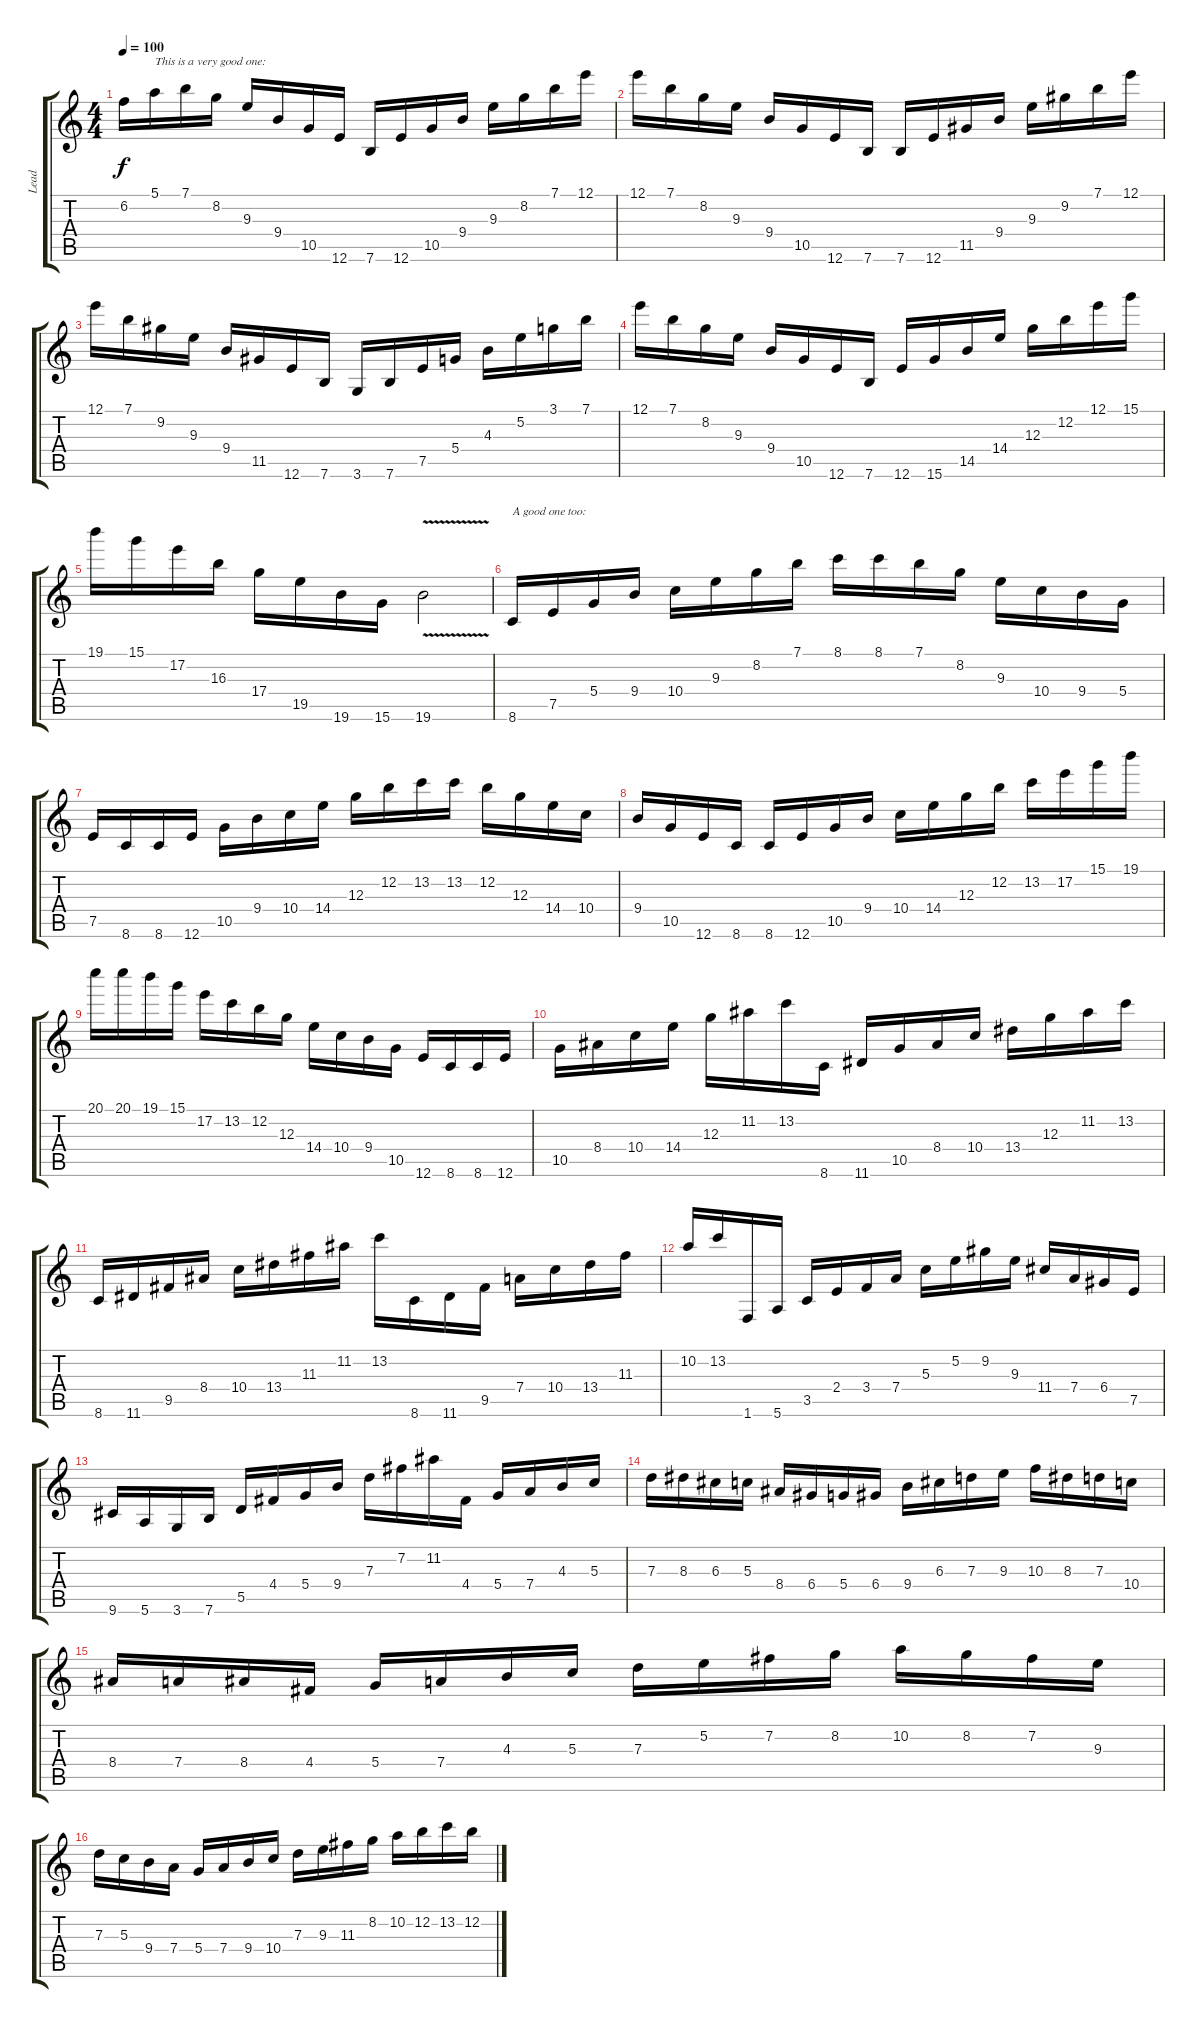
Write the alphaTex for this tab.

\track ("Lead" "Lead") {instrument distortionguitar}
\staff {score tabs}
\tuning (E4 B3 G3 D3 A2 E2) {hide}
\ts (4 4)
\tempo 100
\clef g2
\ks c
6.2.16{dy f} 5.1.16{txt "This is a very good one:"} 7.1.16 8.2.16 9.3.16 9.4.16 10.5.16 12.6.16 7.6.16 12.6.16 10.5.16 9.4.16 9.3.16 8.2.16 7.1.16 12.1.16 |
12.1.16 7.1.16 8.2.16 9.3.16 9.4.16 10.5.16 12.6.16 7.6.16 7.6.16 12.6.16 11.5.16 9.4.16 9.3.16 9.2.16 7.1.16 12.1.16 |
12.1.16 7.1.16 9.2.16 9.3.16 9.4.16 11.5.16 12.6.16 7.6.16 3.6.16 7.6.16 7.5.16 5.4.16 4.3.16 5.2.16 3.1.16 7.1.16 |
12.1.16 7.1.16 8.2.16 9.3.16 9.4.16 10.5.16 12.6.16 7.6.16 12.6.16 15.6.16 14.5.16 14.4.16 12.3.16 12.2.16 12.1.16 15.1.16 |
19.1.16 15.1.16 17.2.16 16.3.16 17.4.16 19.5.16 19.6.16 15.6.16 19.6{v}.2 |
8.6.16{txt "A good one too:"} 7.5.16 5.4.16 9.4.16 10.4.16 9.3.16 8.2.16 7.1.16 8.1.16 8.1.16 7.1.16 8.2.16 9.3.16 10.4.16 9.4.16 5.4.16 |
7.5.16 8.6.16 8.6.16 12.6.16 10.5.16 9.4.16 10.4.16 14.4.16 12.3.16 12.2.16 13.2.16 13.2.16 12.2.16 12.3.16 14.4.16 10.4.16 |
9.4.16 10.5.16 12.6.16 8.6.16 8.6.16 12.6.16 10.5.16 9.4.16 10.4.16 14.4.16 12.3.16 12.2.16 13.2.16 17.2.16 15.1.16 19.1.16 |
20.1.16 20.1.16 19.1.16 15.1.16 17.2.16 13.2.16 12.2.16 12.3.16 14.4.16 10.4.16 9.4.16 10.5.16 12.6.16 8.6.16 8.6.16 12.6.16 |
10.5.16 8.4.16 10.4.16 14.4.16 12.3.16 11.2.16 13.2.16 8.6.16 11.6.16 10.5.16 8.4.16 10.4.16 13.4.16 12.3.16 11.2.16 13.2.16 |
8.6.16 11.6.16 9.5.16 8.4.16 10.4.16 13.4.16 11.3.16 11.2.16 13.2.16 8.6.16 11.6.16 9.5.16 7.4.16 10.4.16 13.4.16 11.3.16 |
10.2.16 13.2.16 1.6.16 5.6.16 3.5.16 2.4.16 3.4.16 7.4.16 5.3.16 5.2.16 9.2.16 9.3.16 11.4.16 7.4.16 6.4.16 7.5.16 |
9.6.16 5.6.16 3.6.16 7.6.16 5.5.16 4.4.16 5.4.16 9.4.16 7.3.16 7.2.16 11.2.16 4.4.16 5.4.16 7.4.16 4.3.16 5.3.16 |
7.3.16 8.3.16 6.3.16 5.3.16 8.4.16 6.4.16 5.4.16 6.4.16 9.4.16 6.3.16 7.3.16 9.3.16 10.3.16 8.3.16 7.3.16 10.4.16 |
8.4.16 7.4.16 8.4.16 4.4.16 5.4.16 7.4.16 4.3.16 5.3.16 7.3.16 5.2.16 7.2.16 8.2.16 10.2.16 8.2.16 7.2.16 9.3.16 |
7.3.16 5.3.16 9.4.16 7.4.16 5.4.16 7.4.16 9.4.16 10.4.16 7.3.16 9.3.16 11.3.16 8.2.16 10.2.16 12.2.16 13.2.16 12.2.16
